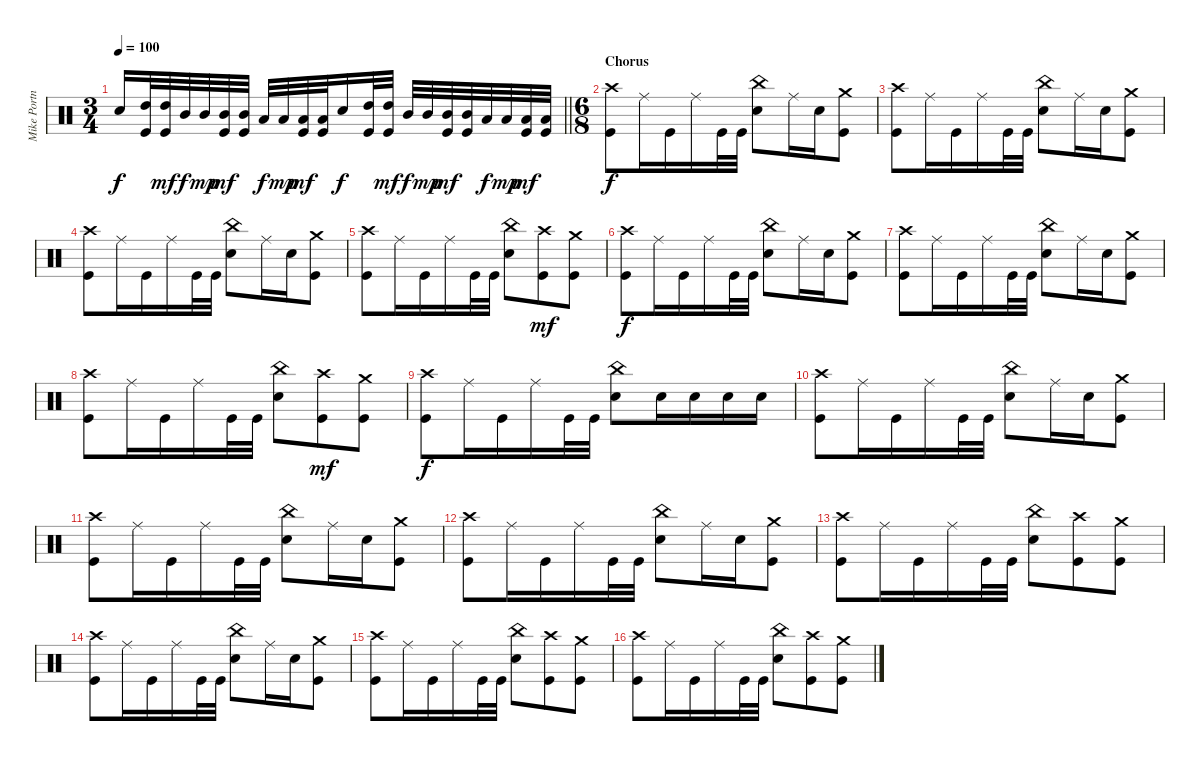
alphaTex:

\track ("Mike Portnoy" "Mike Portn") {instrument percussion}
\staff {score}
\articulation defaults
\ts (3 4)
\tempo 100
\clef neutral
\barLineRight lightlight
\ks c "Electric Snare (hit)".16{dy f}
("High Tom (hit)" "Kick (hit)").32 ("High Tom (hit)" "Kick (hit)").32{dy mf} "Mid Tom (hit)".32{dy f} "Mid Tom (hit)".32{dy mp} ("Mid Tom (hit)" "Kick (hit)").32{dy mf} ("Mid Tom (hit)" "Kick (hit)").32 "Low Tom (hit)".32{dy f} "Low Tom (hit)".32{dy mp} ("Low Tom (hit)" "Kick (hit)").32{dy mf} ("Low Tom (hit)" "Kick (hit)").32 "Electric Snare (hit)".16{dy f} ("High Tom (hit)" "Kick (hit)").32 ("High Tom (hit)" "Kick (hit)").32{dy mf} "Mid Tom (hit)".32{dy f} "Mid Tom (hit)".32{dy mp} ("Mid Tom (hit)" "Kick (hit)").32{dy mf} ("Mid Tom (hit)" "Kick (hit)").32 "Low Tom (hit)".32{dy f} "Low Tom (hit)".32{dy mp} ("Low Tom (hit)" "Kick (hit)").32{dy mf} ("Low Tom (hit)" "Kick (hit)").32 |
\ts (6 8)
\section ("" "Chorus")
("Crash high (hit)" "Kick (hit)").8{dy f} "Ride (middle)".16 "Kick (hit)".16 "Ride (middle)".16 "Kick (hit)".32 "Kick (hit)".32 ("China (hit)" "Electric Snare (hit)").8 "Ride (middle)".16 "Electric Snare (hit)".16 ("Crash medium (hit)" "Kick (hit)").8 |
("Crash high (hit)" "Kick (hit)").8 "Ride (middle)".16 "Kick (hit)".16 "Ride (middle)".16 "Kick (hit)".32 "Kick (hit)".32 ("China (hit)" "Electric Snare (hit)").8 "Ride (middle)".16 "Electric Snare (hit)".16 ("Crash medium (hit)" "Kick (hit)").8 |
("Crash high (hit)" "Kick (hit)").8 "Ride (middle)".16 "Kick (hit)".16 "Ride (middle)".16 "Kick (hit)".32 "Kick (hit)".32 ("China (hit)" "Electric Snare (hit)").8 "Ride (middle)".16 "Electric Snare (hit)".16 ("Crash medium (hit)" "Kick (hit)").8 |
("Crash high (hit)" "Kick (hit)").8 "Ride (middle)".16 "Kick (hit)".16 "Ride (middle)".16 "Kick (hit)".32 "Kick (hit)".32 ("China (hit)" "Electric Snare (hit)").8 ("Crash high (hit)" "Kick (hit)").8{dy mf} ("Crash medium (hit)" "Kick (hit)").8 |
("Crash high (hit)" "Kick (hit)").8{dy f} "Ride (middle)".16 "Kick (hit)".16 "Ride (middle)".16 "Kick (hit)".32 "Kick (hit)".32 ("China (hit)" "Electric Snare (hit)").8 "Ride (middle)".16 "Electric Snare (hit)".16 ("Crash medium (hit)" "Kick (hit)").8 |
("Crash high (hit)" "Kick (hit)").8 "Ride (middle)".16 "Kick (hit)".16 "Ride (middle)".16 "Kick (hit)".32 "Kick (hit)".32 ("China (hit)" "Electric Snare (hit)").8 "Ride (middle)".16 "Electric Snare (hit)".16 ("Crash medium (hit)" "Kick (hit)").8 |
("Crash high (hit)" "Kick (hit)").8 "Ride (middle)".16 "Kick (hit)".16 "Ride (middle)".16 "Kick (hit)".32 "Kick (hit)".32 ("China (hit)" "Electric Snare (hit)").8 ("Crash high (hit)" "Kick (hit)").8{dy mf} ("Crash medium (hit)" "Kick (hit)").8 |
("Crash high (hit)" "Kick (hit)").8{dy f} "Ride (middle)".16 "Kick (hit)".16 "Ride (middle)".16 "Kick (hit)".32 "Kick (hit)".32 ("China (hit)" "Electric Snare (hit)").8 "Electric Snare (hit)".16 "Electric Snare (hit)".16 "Electric Snare (hit)".16 "Electric Snare (hit)".16 |
("Crash high (hit)" "Kick (hit)").8 "Ride (middle)".16 "Kick (hit)".16 "Ride (middle)".16 "Kick (hit)".32 "Kick (hit)".32 ("China (hit)" "Electric Snare (hit)").8 "Ride (middle)".16 "Electric Snare (hit)".16 ("Crash medium (hit)" "Kick (hit)").8 |
("Crash high (hit)" "Kick (hit)").8 "Ride (middle)".16 "Kick (hit)".16 "Ride (middle)".16 "Kick (hit)".32 "Kick (hit)".32 ("China (hit)" "Electric Snare (hit)").8 "Ride (middle)".16 "Electric Snare (hit)".16 ("Crash medium (hit)" "Kick (hit)").8 |
("Crash high (hit)" "Kick (hit)").8 "Ride (middle)".16 "Kick (hit)".16 "Ride (middle)".16 "Kick (hit)".32 "Kick (hit)".32 ("China (hit)" "Electric Snare (hit)").8 "Ride (middle)".16 "Electric Snare (hit)".16 ("Crash medium (hit)" "Kick (hit)").8 |
("Crash high (hit)" "Kick (hit)").8 "Ride (middle)".16 "Kick (hit)".16 "Ride (middle)".16 "Kick (hit)".32 "Kick (hit)".32 ("China (hit)" "Electric Snare (hit)").8 ("Crash high (hit)" "Kick (hit)").8 ("Crash medium (hit)" "Kick (hit)").8 |
("Crash high (hit)" "Kick (hit)").8 "Ride (middle)".16 "Kick (hit)".16 "Ride (middle)".16 "Kick (hit)".32 "Kick (hit)".32 ("China (hit)" "Electric Snare (hit)").8 "Ride (middle)".16 "Electric Snare (hit)".16 ("Crash medium (hit)" "Kick (hit)").8 |
("Crash high (hit)" "Kick (hit)").8 "Ride (middle)".16 "Kick (hit)".16 "Ride (middle)".16 "Kick (hit)".32 "Kick (hit)".32 ("China (hit)" "Electric Snare (hit)").8 ("Crash high (hit)" "Kick (hit)").8 ("Crash medium (hit)" "Kick (hit)").8 |
("Crash high (hit)" "Kick (hit)").8 "Ride (middle)".16 "Kick (hit)".16 "Ride (middle)".16 "Kick (hit)".32 "Kick (hit)".32 ("China (hit)" "Electric Snare (hit)").8 ("Crash high (hit)" "Kick (hit)").8 ("Crash medium (hit)" "Kick (hit)").8
